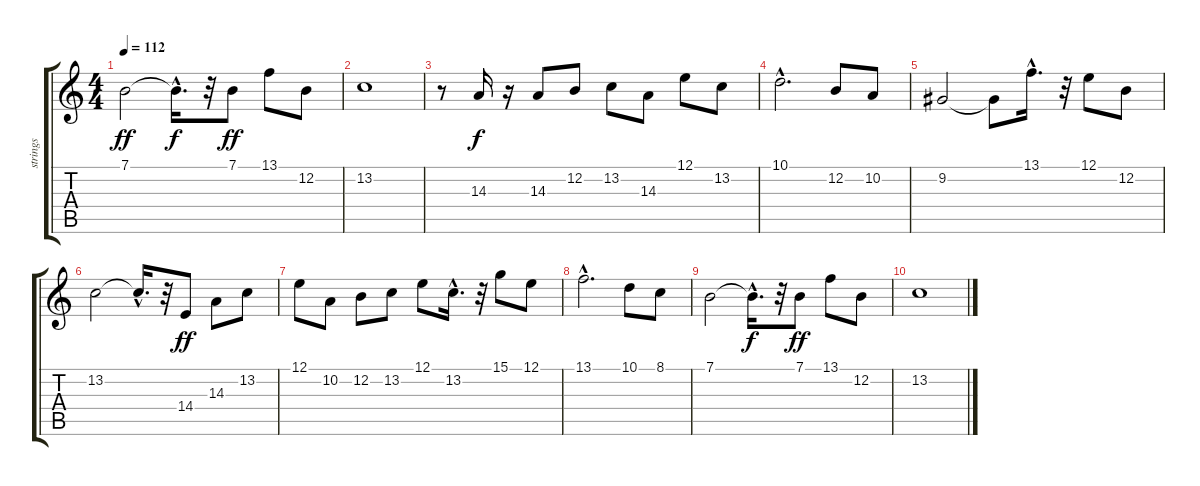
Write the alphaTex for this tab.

\track ("strings" "strings") {instrument stringensemble1}
\staff {score tabs}
\tuning (E4 B3 G3 D3 A2 E2) {hide}
\ts (4 4)
\tempo 112
\clef g2
\ks c
7.1.2{dy ff} 7.1{hac t}.16{d dy f} r.32 7.1.8{dy ff} 13.1.8 12.2.8 |
13.2.1 |
r.8 14.3.16{dy f} r.16 14.3.8 12.2.8 13.2.8 14.3.8 12.1.8 13.2.8 |
10.1{hac}.2{d} 12.2.8 10.2.8 |
9.2.2 9.2{t}.8 13.1{hac}.16{d} r.32 12.1.8 12.2.8 |
13.2.2 13.2{hac t}.16{d} r.32 14.4.8{dy ff} 14.3.8 13.2.8 |
12.1.8 10.2.8 12.2.8 13.2.8 12.1.8 13.2{hac}.16{d} r.32 15.1.8 12.1.8 |
13.1{hac}.2{d} 10.1.8 8.1.8 |
7.1.2 7.1{hac t}.16{d dy f} r.32 7.1.8{dy ff} 13.1.8 12.2.8 |
13.2.1
